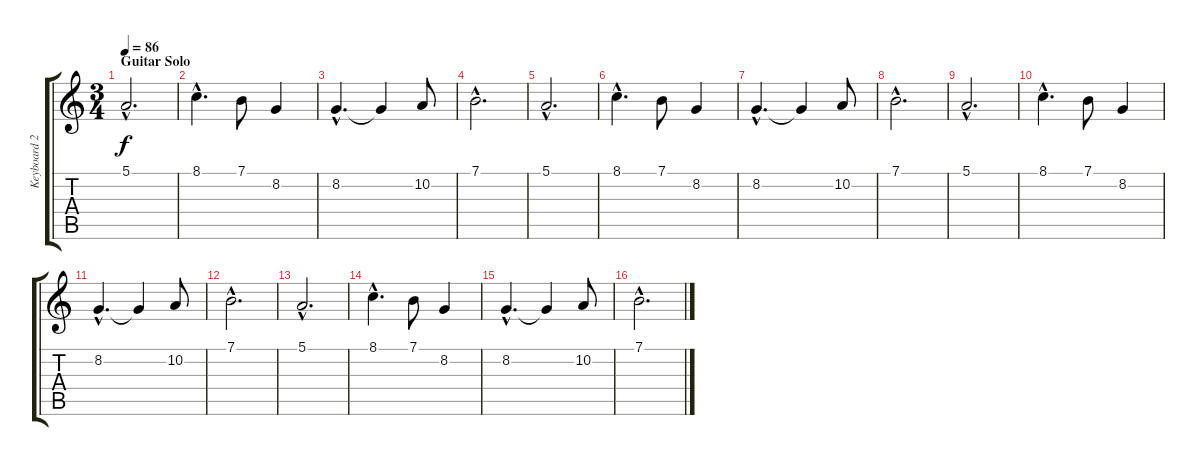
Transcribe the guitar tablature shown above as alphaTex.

\track ("Keyboard 2 (Strings)" "Keyboard 2") {instrument synthstrings2}
\staff {score tabs}
\tuning (E4 B3 G3 D3 A2 E2) {hide}
\ts (3 4)
\section ("" "Guitar Solo")
\tempo 86
\clef g2
\ks c
5.1{hac}.2{d dy f} |
8.1{hac}.4{d} 7.1.8 8.2.4 |
8.2{hac}.4{d} 8.2{t}.4 10.2.8 |
7.1{hac}.2{d} |
5.1{hac}.2{d} |
8.1{hac}.4{d} 7.1.8 8.2.4 |
8.2{hac}.4{d} 8.2{t}.4 10.2.8 |
7.1{hac}.2{d} |
5.1{hac}.2{d} |
8.1{hac}.4{d} 7.1.8 8.2.4 |
8.2{hac}.4{d} 8.2{t}.4 10.2.8 |
7.1{hac}.2{d} |
5.1{hac}.2{d} |
8.1{hac}.4{d} 7.1.8 8.2.4 |
8.2{hac}.4{d} 8.2{t}.4 10.2.8 |
7.1{hac}.2{d}
